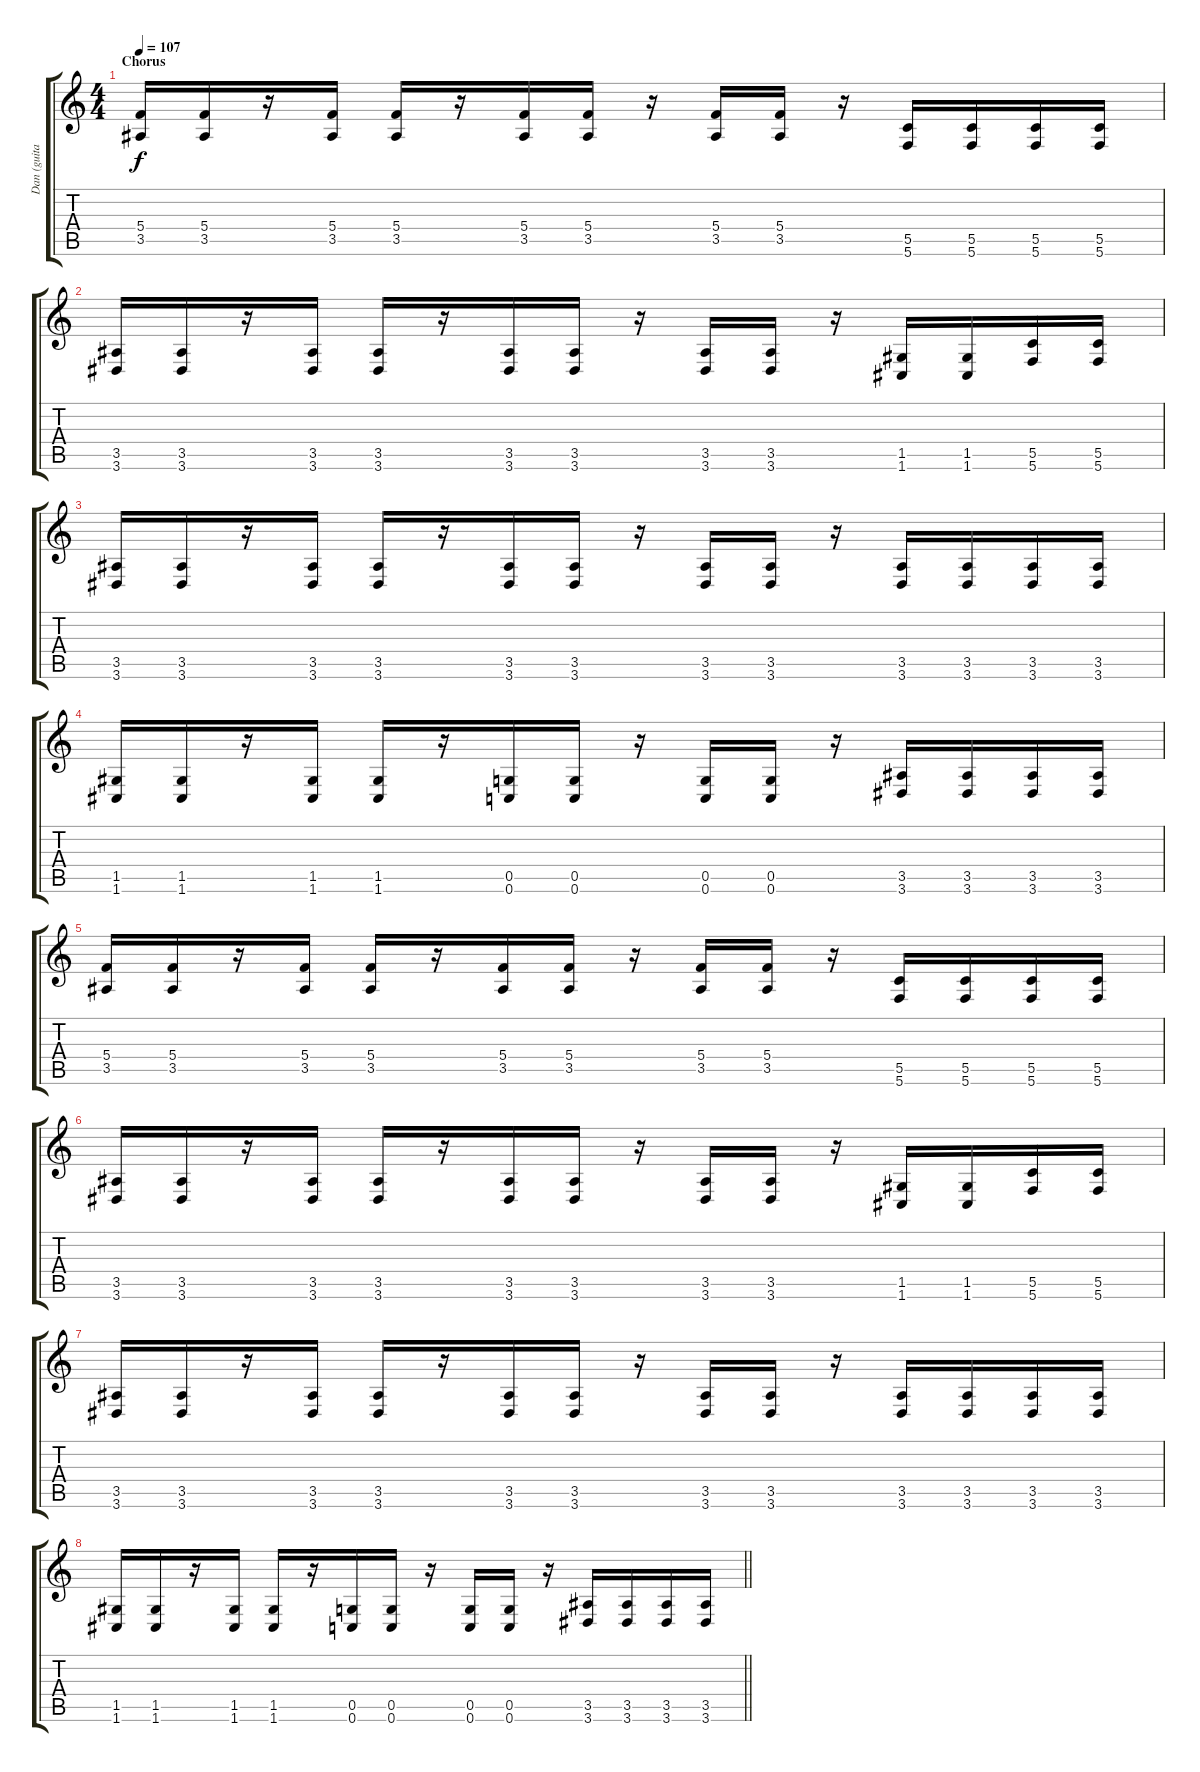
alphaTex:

\track ("Dan (guitar)" "Dan (guita") {instrument distortionguitar}
\staff {score tabs}
\tuning (D4 A3 F3 C3 G2 C2) {hide}
\ts (4 4)
\section ("" "Chorus ")
\tempo 107
\clef g2
\ks c
(5.4 3.5).16{dy f} (5.4 3.5).16 r.16 (5.4 3.5).16 (5.4 3.5).16 r.16 (5.4 3.5).16 (5.4 3.5).16 r.16 (5.4 3.5).16 (5.4 3.5).16 r.16 (5.5 5.6).16 (5.5 5.6).16 (5.5 5.6).16 (5.5 5.6).16 |
(3.5 3.6).16 (3.5 3.6).16 r.16 (3.5 3.6).16 (3.5 3.6).16 r.16 (3.5 3.6).16 (3.5 3.6).16 r.16 (3.5 3.6).16 (3.5 3.6).16 r.16 (1.5 1.6).16 (1.5 1.6).16 (5.5 5.6).16 (5.5 5.6).16 |
(3.5 3.6).16 (3.5 3.6).16 r.16 (3.5 3.6).16 (3.5 3.6).16 r.16 (3.5 3.6).16 (3.5 3.6).16 r.16 (3.5 3.6).16 (3.5 3.6).16 r.16 (3.5 3.6).16 (3.5 3.6).16 (3.5 3.6).16 (3.5 3.6).16 |
(1.5 1.6).16 (1.5 1.6).16 r.16 (1.5 1.6).16 (1.5 1.6).16 r.16 (0.5 0.6).16 (0.5 0.6).16 r.16 (0.5 0.6).16 (0.5 0.6).16 r.16 (3.5 3.6).16 (3.5 3.6).16 (3.5 3.6).16 (3.5 3.6).16 |
(5.4 3.5).16 (5.4 3.5).16 r.16 (5.4 3.5).16 (5.4 3.5).16 r.16 (5.4 3.5).16 (5.4 3.5).16 r.16 (5.4 3.5).16 (5.4 3.5).16 r.16 (5.5 5.6).16 (5.5 5.6).16 (5.5 5.6).16 (5.5 5.6).16 |
(3.5 3.6).16 (3.5 3.6).16 r.16 (3.5 3.6).16 (3.5 3.6).16 r.16 (3.5 3.6).16 (3.5 3.6).16 r.16 (3.5 3.6).16 (3.5 3.6).16 r.16 (1.5 1.6).16 (1.5 1.6).16 (5.5 5.6).16 (5.5 5.6).16 |
(3.5 3.6).16 (3.5 3.6).16 r.16 (3.5 3.6).16 (3.5 3.6).16 r.16 (3.5 3.6).16 (3.5 3.6).16 r.16 (3.5 3.6).16 (3.5 3.6).16 r.16 (3.5 3.6).16 (3.5 3.6).16 (3.5 3.6).16 (3.5 3.6).16 |
\barLineRight lightlight
(1.5 1.6).16 (1.5 1.6).16 r.16 (1.5 1.6).16 (1.5 1.6).16 r.16 (0.5 0.6).16 (0.5 0.6).16 r.16 (0.5 0.6).16 (0.5 0.6).16 r.16 (3.5 3.6).16 (3.5 3.6).16 (3.5 3.6).16 (3.5 3.6).16
